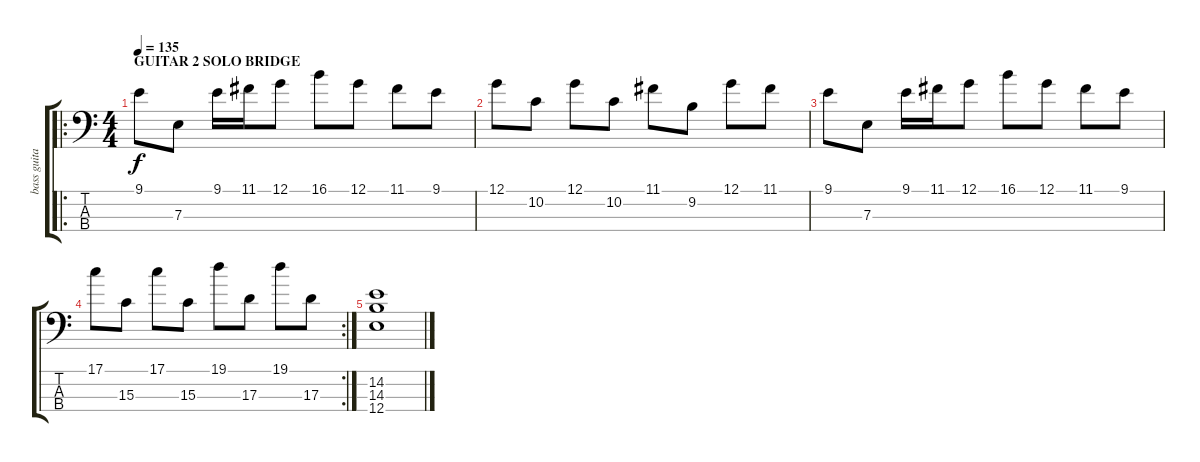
\track ("bass guitar" "bass guita") {instrument electricbassfinger}
\staff {score tabs}
\tuning (G2 D2 A1 E1) {hide}
\ro
\ts (4 4)
\section ("" "GUITAR 2 SOLO BRIDGE")
\tempo 135
\clef f4
\ks c
9.1.8{dy f} 7.3.8 9.1.16 11.1.16 12.1.8 16.1.8 12.1.8 11.1.8 9.1.8 |
12.1.8 10.2.8 12.1.8 10.2.8 11.1.8 9.2.8 12.1.8 11.1.8 |
9.1.8 7.3.8 9.1.16 11.1.16 12.1.8 16.1.8 12.1.8 11.1.8 9.1.8 |
\rc 2
17.1.8 15.3.8 17.1.8 15.3.8 19.1.8 17.3.8 19.1.8 17.3.8 |
(14.2 14.3 12.4).1
